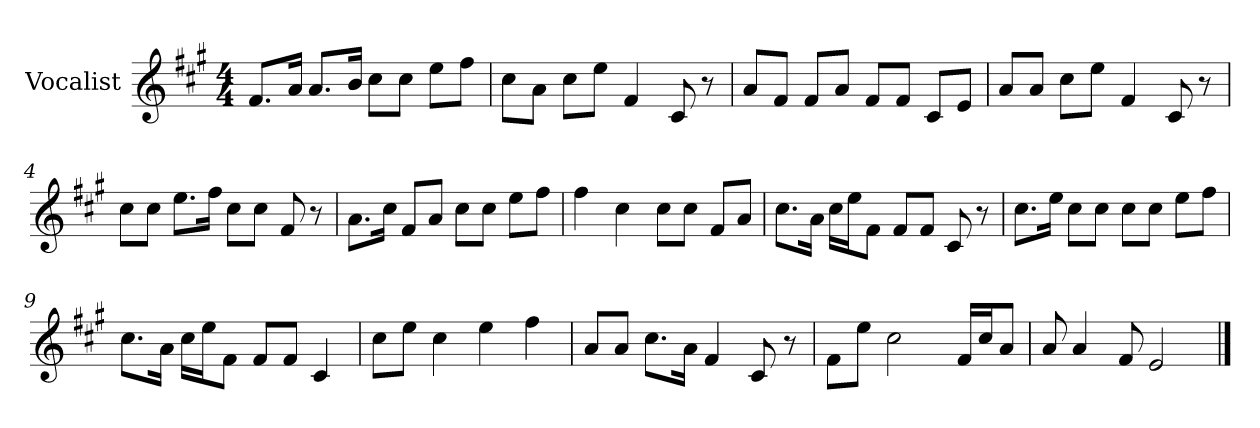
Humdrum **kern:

**kern
*part1
*staff1
*I"Vocalist
*k[f#c#g#]
*A:
*M4/4
=
8.f#L
16aJk
8.aL
16bJk
8cc#L
8cc#J
8eeL
8ff#J
=1
8cc#L
8aJ
8cc#L
8eeJ
4f#
8c#
8r
=2
8aL
8f#J
8f#L
8aJ
8f#L
8f#J
8c#L
8eJ
=3
8aL
8aJ
8cc#L
8eeJ
4f#
8c#
8r
=4
8cc#L
8cc#J
8.eeL
16ff#Jk
8cc#L
8cc#J
8f#
8r
=5
8.aL
16cc#Jk
8f#L
8aJ
8cc#L
8cc#J
8eeL
8ff#J
=6
4ff#
4cc#
8cc#L
8cc#J
8f#L
8aJ
=7
8.cc#L
16aJk
16cc#LL
16eeJ
8f#J
8f#L
8f#J
8c#
8r
=8
8.cc#L
16eeJk
8cc#L
8cc#J
8cc#L
8cc#J
8eeL
8ff#J
=9
8.cc#L
16aJk
16cc#LL
16eeJ
8f#J
8f#L
8f#J
4c#
=10
8cc#L
8eeJ
4cc#
4ee
4ff#
=11
8aL
8aJ
8.cc#L
16aJk
4f#
8c#
8r
=12
8f#L
8eeJ
2cc#
16f#LL
16cc#J
8aJ
=13
8a
4a
8f#
2e
==
*-
